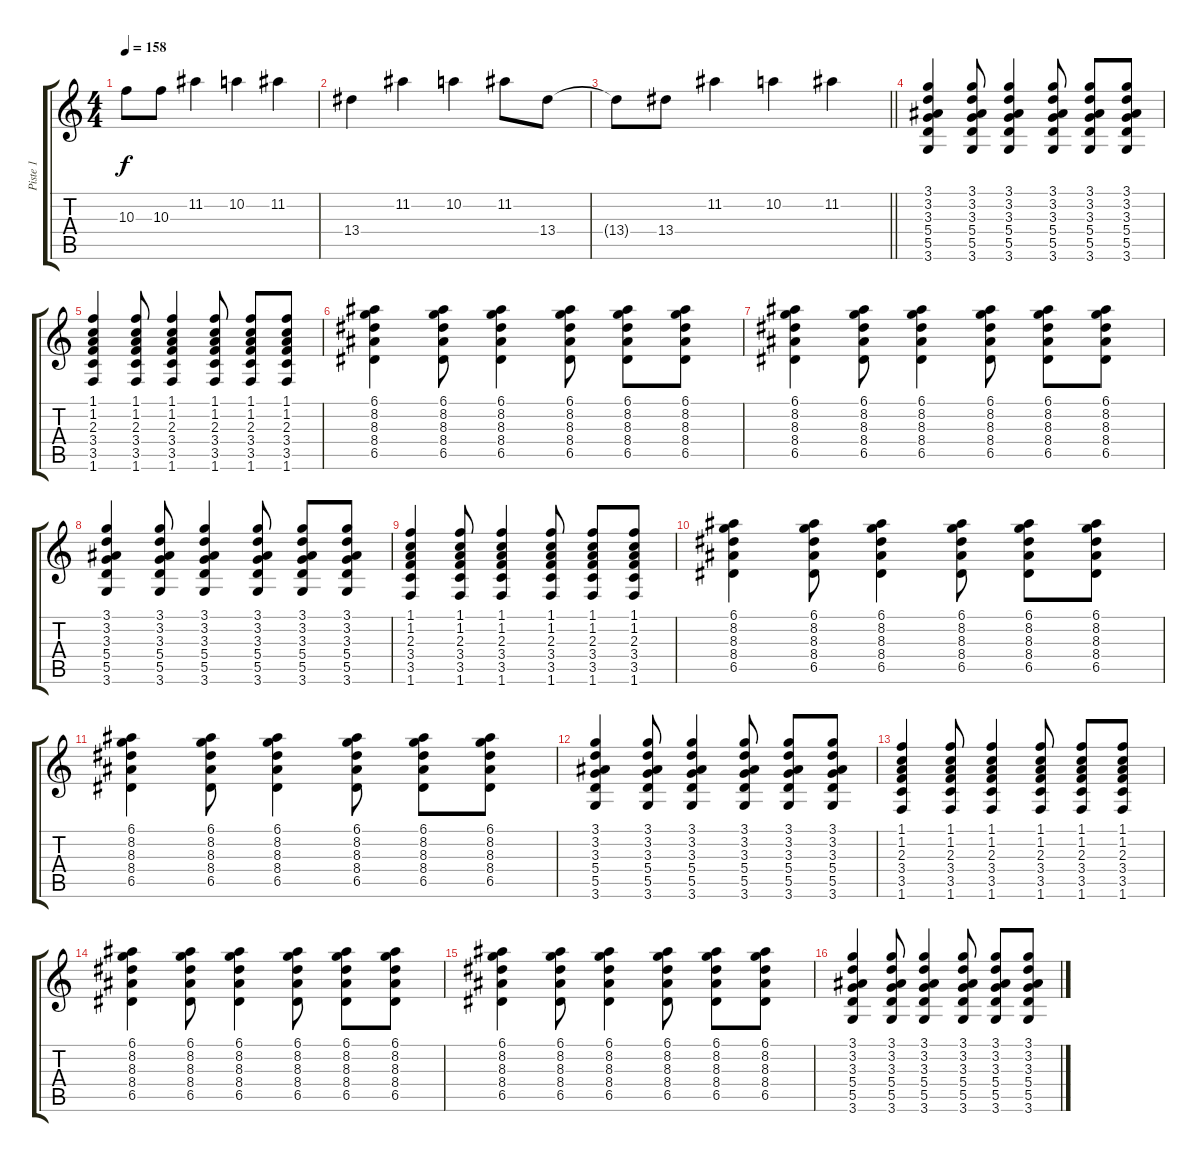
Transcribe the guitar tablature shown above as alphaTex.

\track ("Piste 1" "Piste 1") {instrument overdrivenguitar}
\staff {score tabs}
\tuning (E4 B3 G3 D3 A2 E2) {hide}
\ts (4 4)
\tempo 158
\clef g2
\ks c
10.3{t}.8{dy f} 10.3.8 11.2.4 10.2.4 11.2.4 |
13.4.4 11.2.4 10.2.4 11.2.8 13.4.8 |
\barLineRight lightlight
13.4{t}.8 13.4.8 11.2.4 10.2.4 11.2.4 |
(3.1 3.2 3.3 5.4 5.5 3.6).4 (3.1 3.2 3.3 5.4 5.5 3.6).8 (3.1 3.2 3.3 5.4 5.5 3.6).4 (3.1 3.2 3.3 5.4 5.5 3.6).8 (3.1 3.2 3.3 5.4 5.5 3.6).8 (3.1 3.2 3.3 5.4 5.5 3.6).8 |
(1.1 1.2 2.3 3.4 3.5 1.6).4 (1.1 1.2 2.3 3.4 3.5 1.6).8 (1.1 1.2 2.3 3.4 3.5 1.6).4 (1.1 1.2 2.3 3.4 3.5 1.6).8 (1.1 1.2 2.3 3.4 3.5 1.6).8 (1.1 1.2 2.3 3.4 3.5 1.6).8 |
(6.1 8.2 8.3 8.4 6.5).4 (6.1 8.2 8.3 8.4 6.5).8 (6.1 8.2 8.3 8.4 6.5).4 (6.1 8.2 8.3 8.4 6.5).8 (6.1 8.2 8.3 8.4 6.5).8 (6.1 8.2 8.3 8.4 6.5).8 |
(6.1 8.2 8.3 8.4 6.5).4 (6.1 8.2 8.3 8.4 6.5).8 (6.1 8.2 8.3 8.4 6.5).4 (6.1 8.2 8.3 8.4 6.5).8 (6.1 8.2 8.3 8.4 6.5).8 (6.1 8.2 8.3 8.4 6.5).8 |
(3.1 3.2 3.3 5.4 5.5 3.6).4 (3.1 3.2 3.3 5.4 5.5 3.6).8 (3.1 3.2 3.3 5.4 5.5 3.6).4 (3.1 3.2 3.3 5.4 5.5 3.6).8 (3.1 3.2 3.3 5.4 5.5 3.6).8 (3.1 3.2 3.3 5.4 5.5 3.6).8 |
(1.1 1.2 2.3 3.4 3.5 1.6).4 (1.1 1.2 2.3 3.4 3.5 1.6).8 (1.1 1.2 2.3 3.4 3.5 1.6).4 (1.1 1.2 2.3 3.4 3.5 1.6).8 (1.1 1.2 2.3 3.4 3.5 1.6).8 (1.1 1.2 2.3 3.4 3.5 1.6).8 |
(6.1 8.2 8.3 8.4 6.5).4 (6.1 8.2 8.3 8.4 6.5).8 (6.1 8.2 8.3 8.4 6.5).4 (6.1 8.2 8.3 8.4 6.5).8 (6.1 8.2 8.3 8.4 6.5).8 (6.1 8.2 8.3 8.4 6.5).8 |
(6.1 8.2 8.3 8.4 6.5).4 (6.1 8.2 8.3 8.4 6.5).8 (6.1 8.2 8.3 8.4 6.5).4 (6.1 8.2 8.3 8.4 6.5).8 (6.1 8.2 8.3 8.4 6.5).8 (6.1 8.2 8.3 8.4 6.5).8 |
(3.1 3.2 3.3 5.4 5.5 3.6).4 (3.1 3.2 3.3 5.4 5.5 3.6).8 (3.1 3.2 3.3 5.4 5.5 3.6).4 (3.1 3.2 3.3 5.4 5.5 3.6).8 (3.1 3.2 3.3 5.4 5.5 3.6).8 (3.1 3.2 3.3 5.4 5.5 3.6).8 |
(1.1 1.2 2.3 3.4 3.5 1.6).4 (1.1 1.2 2.3 3.4 3.5 1.6).8 (1.1 1.2 2.3 3.4 3.5 1.6).4 (1.1 1.2 2.3 3.4 3.5 1.6).8 (1.1 1.2 2.3 3.4 3.5 1.6).8 (1.1 1.2 2.3 3.4 3.5 1.6).8 |
(6.1 8.2 8.3 8.4 6.5).4 (6.1 8.2 8.3 8.4 6.5).8 (6.1 8.2 8.3 8.4 6.5).4 (6.1 8.2 8.3 8.4 6.5).8 (6.1 8.2 8.3 8.4 6.5).8 (6.1 8.2 8.3 8.4 6.5).8 |
(6.1 8.2 8.3 8.4 6.5).4 (6.1 8.2 8.3 8.4 6.5).8 (6.1 8.2 8.3 8.4 6.5).4 (6.1 8.2 8.3 8.4 6.5).8 (6.1 8.2 8.3 8.4 6.5).8 (6.1 8.2 8.3 8.4 6.5).8 |
(3.1 3.2 3.3 5.4 5.5 3.6).4 (3.1 3.2 3.3 5.4 5.5 3.6).8 (3.1 3.2 3.3 5.4 5.5 3.6).4 (3.1 3.2 3.3 5.4 5.5 3.6).8 (3.1 3.2 3.3 5.4 5.5 3.6).8 (3.1 3.2 3.3 5.4 5.5 3.6).8
